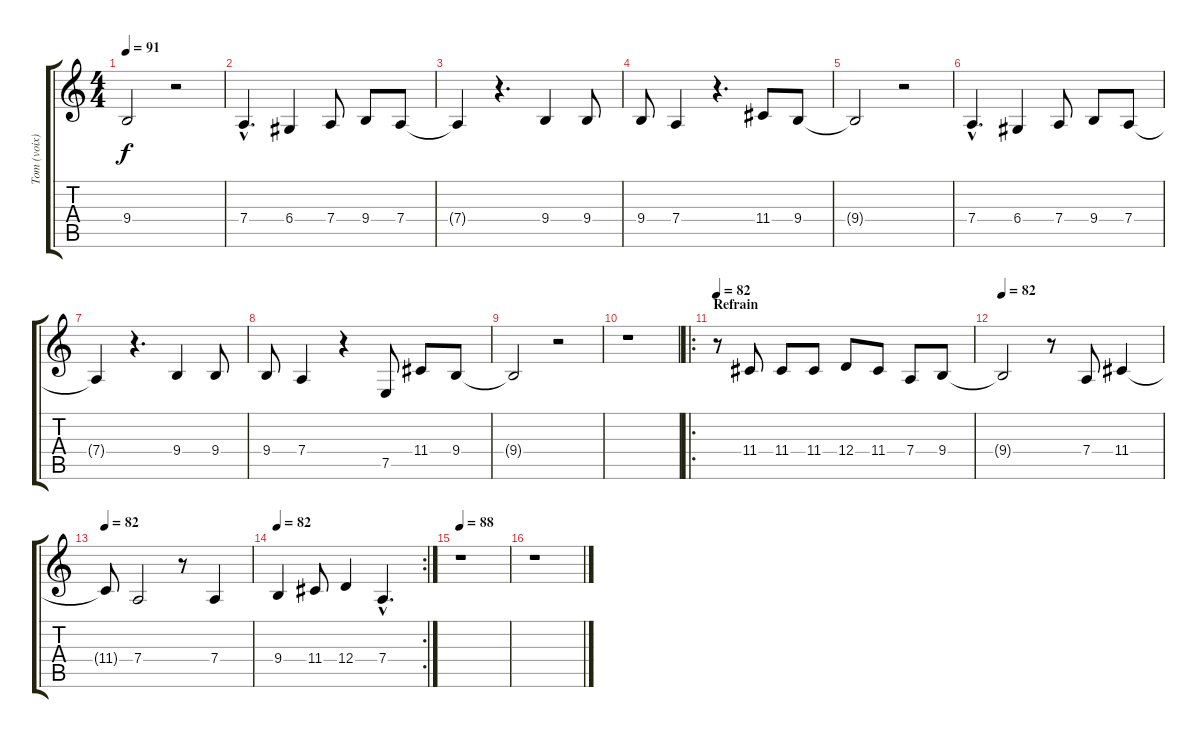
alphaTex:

\track ("Tom (voix)" "Tom (voix)") {instrument lead2sawtooth}
\staff {score tabs}
\tuning (E4 B3 G3 D3 A2 E2) {hide}
\ts (4 4)
\tempo 91
\clef g2
\ks c
9.4{t}.2{dy f} r.2 |
7.4{hac}.4{d} 6.4.4 7.4.8 9.4.8 7.4.8 |
7.4{t}.4 r.4{d} 9.4.4 9.4.8 |
9.4.8 7.4.4 r.4{d} 11.4.8 9.4.8 |
9.4{t}.2 r.2 |
7.4{hac}.4{d} 6.4.4 7.4.8 9.4.8 7.4.8 |
7.4{t}.4 r.4{d} 9.4.4 9.4.8 |
9.4.8 7.4.4 r.4 7.5.8 11.4.8 9.4.8 |
9.4{t}.2 r.2 |
r.1 |
\ro
\section ("" "Refrain")
\tempo 82
r.8 11.4.8 11.4.8 11.4.8 12.4.8 11.4.8 7.4.8 9.4.8 |
\tempo 82
9.4{t}.2 r.8 7.4.8 11.4.4 |
\tempo 82
11.4{t}.8 7.4.2 r.8 7.4.4 |
\rc 2
\tempo 82
9.4.4 11.4.8 12.4.4 7.4{hac}.4{d} |
\tempo 88
r.1 |
r.1
